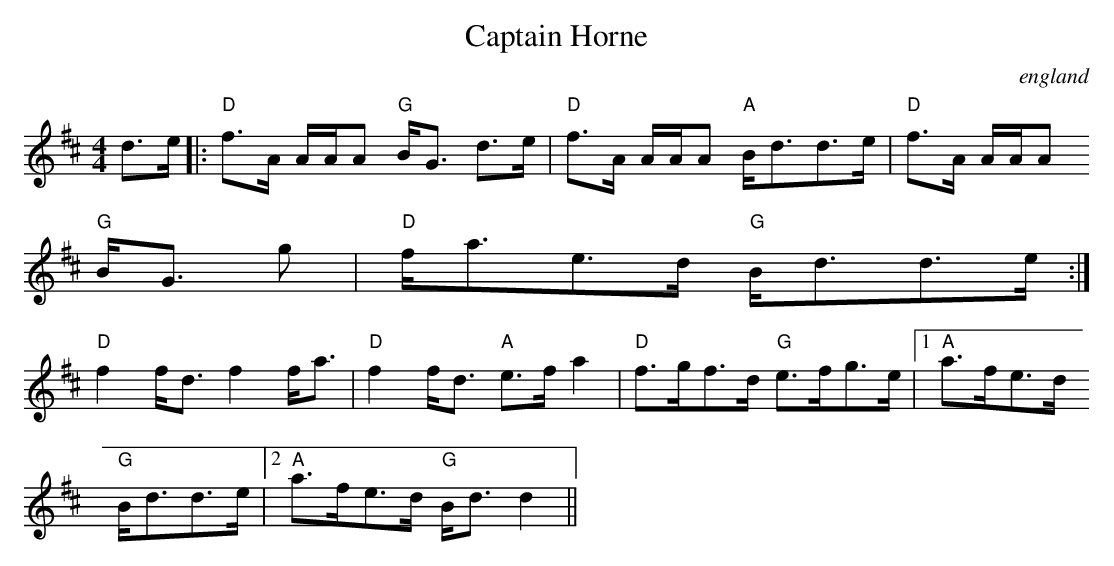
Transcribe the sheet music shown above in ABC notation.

X:1
T:Captain Horne
O:england
M:4/4
L:1/8
K:D
d>e|: "D" f>A A/2A/2A "G"B<G d>e|"D"f>A A/2A/2A "A"B<dd>e|"D"f>A A/2A/2A
"G"B<G g|"D"f<ae>d "G"B<dd>e:|
"D"f2 f<d f2 f<a| "D"f2 f<d "A"e>f a2|"D"f>gf>d "G"e>fg>e |1  "A"a>fe>d
"G"B<dd>e |2 "A" a>fe>d "G"B<d d2||
